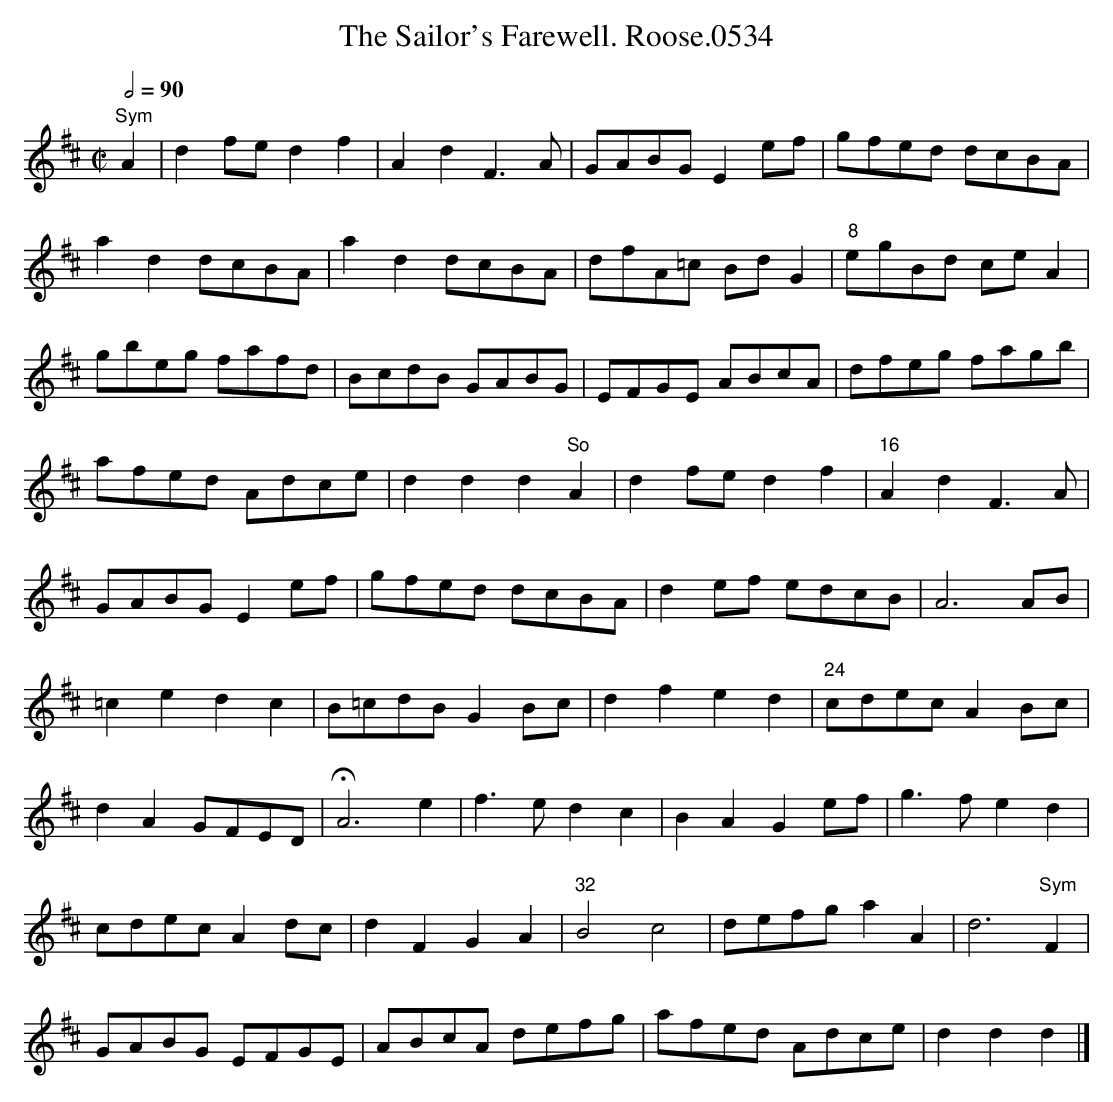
X:1
T:Sailor's Farewell. Roose.0534, The
M:C|
L:1/8
Q:1/2=90
K:D
"Sym"A2|d2fed2f2 |A2d2F3A |GABGE2ef |gfed dcBA |
a2d2dcBA |a2d2dcBA |dfA=c BdG2 |"8"egBd ceA2 |
gbeg fafd |BcdB GABG |EFGE ABcA |dfeg fagb |
afed Adce |d2d2d2"So"A2 |d2fed2f2 |"16"A2d2F3A |
GABGE2ef |gfed dcBA |d2ef edcB |A6AB |
=c2e2d2c2 |B=cdB G2Bc |d2f2e2d2 |"24"cdecA2Bc |
d2A2GFED |!fermata!A6e2 |f3ed2c2 |B2A2G2ef |g3fe2d2 |
cdec A2dc |d2F2G2A2 |"32"B4c4 |defga2A2 |d6"Sym"F2 |
GABG EFGE |ABcA defg |afed Adce |d2d2d2|]
